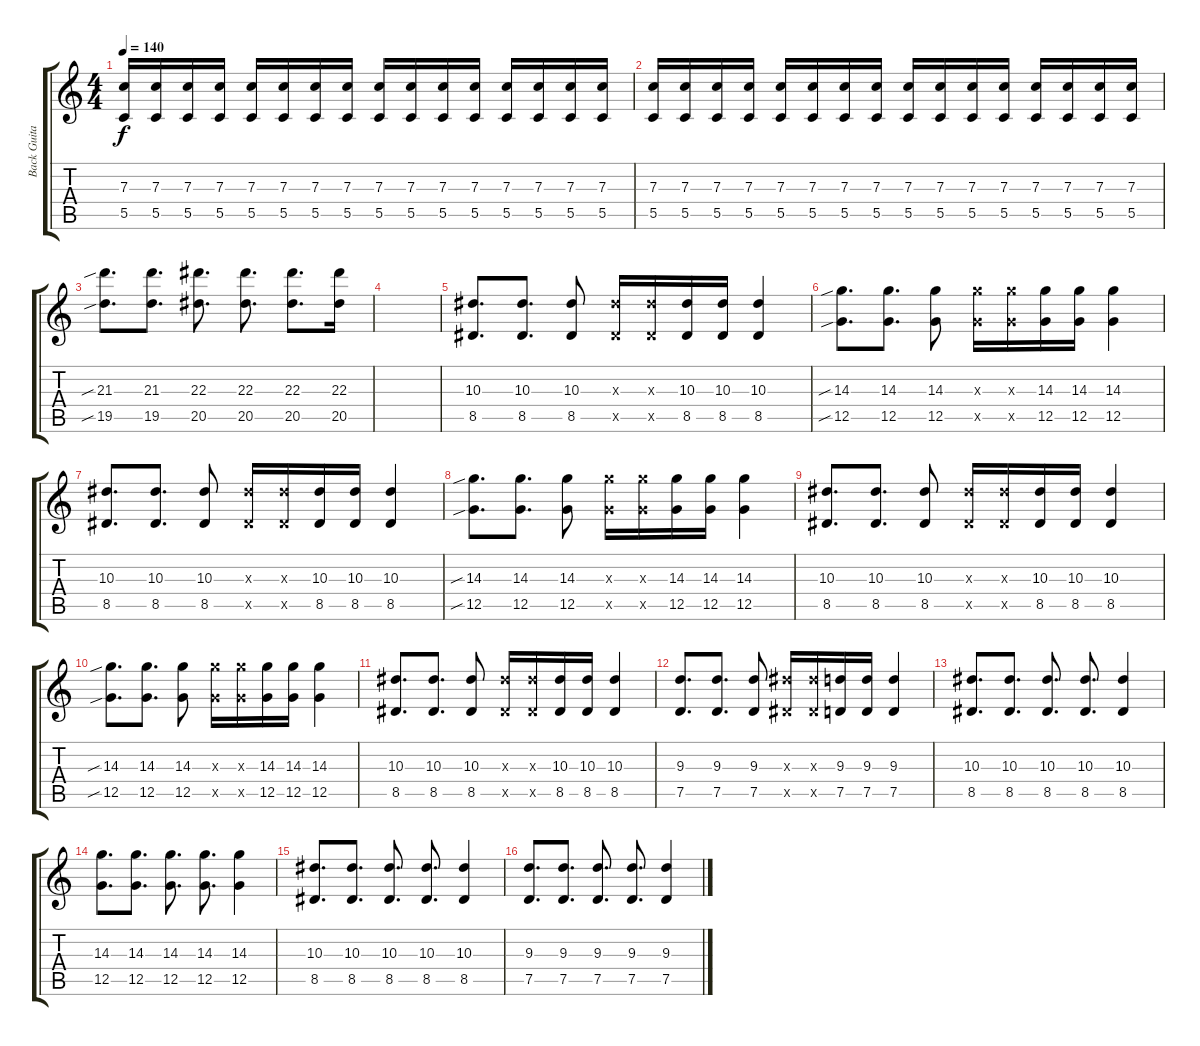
\track ("Back Guitar" "Back Guita") {instrument distortionguitar}
\staff {score tabs}
\tuning (D4 A3 F3 C3 G2 C2) {hide}
\ts (4 4)
\tempo 140
\clef g2
\ks c
(7.3 5.5).16{dy f} (7.3 5.5).16 (7.3 5.5).16 (7.3 5.5).16 (7.3 5.5).16 (7.3 5.5).16 (7.3 5.5).16 (7.3 5.5).16 (7.3 5.5).16 (7.3 5.5).16 (7.3 5.5).16 (7.3 5.5).16 (7.3 5.5).16 (7.3 5.5).16 (7.3 5.5).16 (7.3 5.5).16 |
(7.3 5.5).16 (7.3 5.5).16 (7.3 5.5).16 (7.3 5.5).16 (7.3 5.5).16 (7.3 5.5).16 (7.3 5.5).16 (7.3 5.5).16 (7.3 5.5).16 (7.3 5.5).16 (7.3 5.5).16 (7.3 5.5).16 (7.3 5.5).16 (7.3 5.5).16 (7.3 5.5).16 (7.3 5.5).16 |
(21.3{sib} 19.5{sib}).8{d} (21.3 19.5).8{d} (22.3 20.5).8{d} (22.3 20.5).8{d} (22.3 20.5).8{d} (22.3 20.5).16 |
|
(10.3 8.5).8{d} (10.3 8.5).8{d} (10.3 8.5).8 (10.3{x} 8.5{x}).16 (10.3{x} 8.5{x}).16 (10.3 8.5).16 (10.3 8.5).16 (10.3 8.5).4 |
(14.3{sib} 12.5{sib}).8{d} (14.3 12.5).8{d} (14.3 12.5).8 (14.3{x} 12.5{x}).16 (14.3{x} 12.5{x}).16 (14.3 12.5).16 (14.3 12.5).16 (14.3 12.5).4 |
(10.3 8.5).8{d} (10.3 8.5).8{d} (10.3 8.5).8 (10.3{x} 8.5{x}).16 (10.3{x} 8.5{x}).16 (10.3 8.5).16 (10.3 8.5).16 (10.3 8.5).4 |
(14.3{sib} 12.5{sib}).8{d} (14.3 12.5).8{d} (14.3 12.5).8 (14.3{x} 12.5{x}).16 (14.3{x} 12.5{x}).16 (14.3 12.5).16 (14.3 12.5).16 (14.3 12.5).4 |
(10.3 8.5).8{d} (10.3 8.5).8{d} (10.3 8.5).8 (10.3{x} 8.5{x}).16 (10.3{x} 8.5{x}).16 (10.3 8.5).16 (10.3 8.5).16 (10.3 8.5).4 |
(14.3{sib} 12.5{sib}).8{d} (14.3 12.5).8{d} (14.3 12.5).8 (14.3{x} 12.5{x}).16 (14.3{x} 12.5{x}).16 (14.3 12.5).16 (14.3 12.5).16 (14.3 12.5).4 |
(10.3 8.5).8{d} (10.3 8.5).8{d} (10.3 8.5).8 (10.3{x} 8.5{x}).16 (10.3{x} 8.5{x}).16 (10.3 8.5).16 (10.3 8.5).16 (10.3 8.5).4 |
(9.3 7.5).8{d} (9.3 7.5).8{d} (9.3 7.5).8 (10.3{x} 8.5{x}).16 (10.3{x} 8.5{x}).16 (9.3 7.5).16 (9.3 7.5).16 (9.3 7.5).4 |
(10.3 8.5).8{d} (10.3 8.5).8{d} (10.3 8.5).8{d} (10.3 8.5).8{d} (10.3 8.5).4 |
(14.3 12.5).8{d} (14.3 12.5).8{d} (14.3 12.5).8{d} (14.3 12.5).8{d} (14.3 12.5).4 |
(10.3 8.5).8{d} (10.3 8.5).8{d} (10.3 8.5).8{d} (10.3 8.5).8{d} (10.3 8.5).4 |
(9.3 7.5).8{d} (9.3 7.5).8{d} (9.3 7.5).8{d} (9.3 7.5).8{d} (9.3 7.5).4
